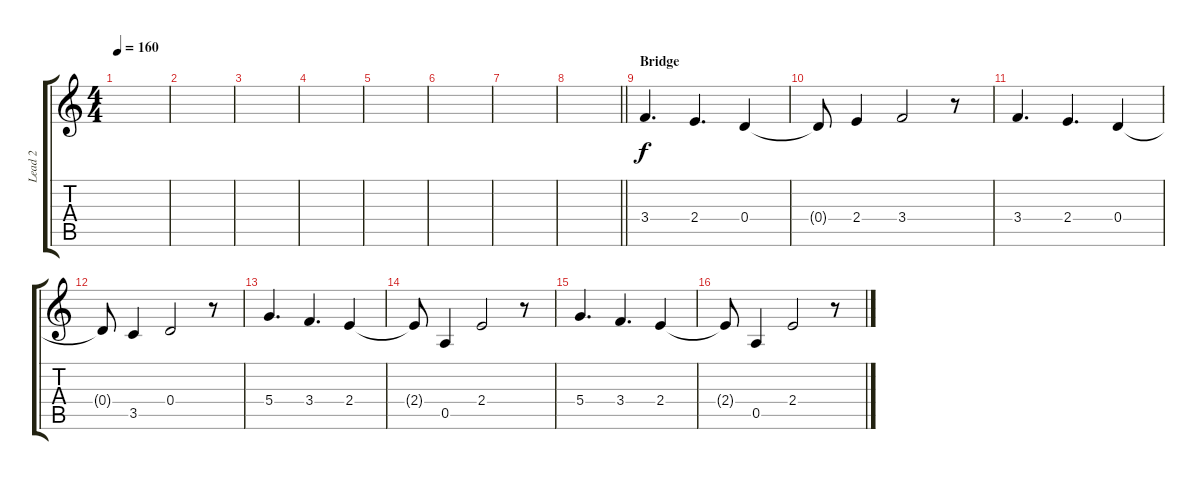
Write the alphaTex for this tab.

\track ("Lead 2" "Lead 2") {instrument electricguitarclean}
\staff {score tabs}
\tuning (E4 B3 G3 D3 A2 D2) {hide}
\ts (4 4)
\tempo 160
\clef g2
\ks c
|
|
|
|
|
|
|
\barLineRight lightlight
|
\section ("" "Bridge")
3.4.4{d} 2.4.4{d} 0.4.4 |
0.4{t}.8 2.4.4 3.4.2 r.8 |
3.4.4{d} 2.4.4{d} 0.4.4 |
0.4{t}.8 3.5.4 0.4.2 r.8 |
5.4.4{d} 3.4.4{d} 2.4.4 |
2.4{t}.8 0.5.4 2.4.2 r.8 |
5.4.4{d} 3.4.4{d} 2.4.4 |
2.4{t}.8 0.5.4 2.4.2 r.8
